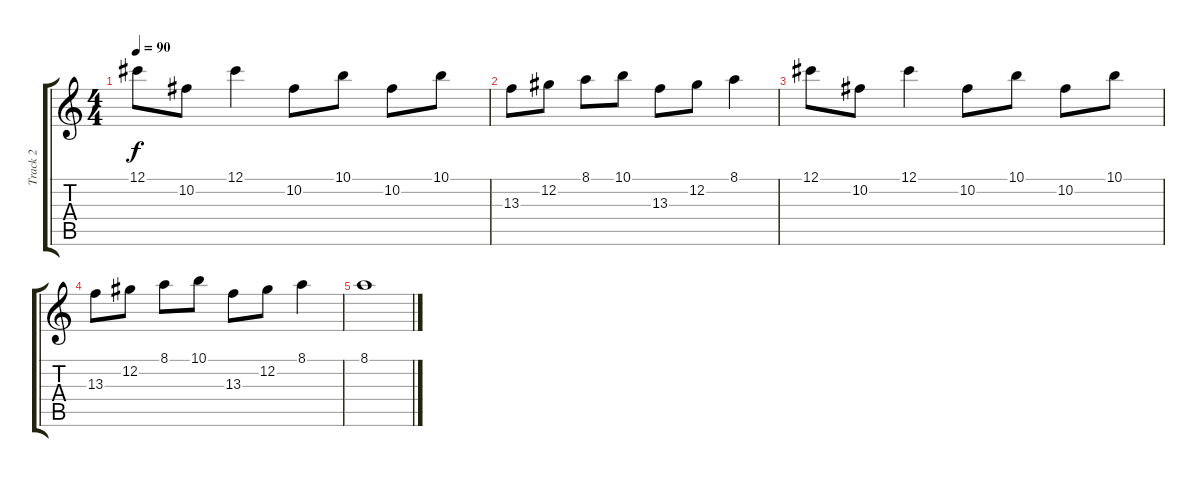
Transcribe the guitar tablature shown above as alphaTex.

\track ("Track 2" "Track 2") {instrument distortionguitar}
\staff {score tabs}
\tuning (Db4 Ab3 E3 B2 Gb2 B1) {hide}
\ts (4 4)
\tempo 90
\clef g2
\ks c
12.1.8{dy f} 10.2.8 12.1.4 10.2.8 10.1.8 10.2.8 10.1.8 |
13.3.8 12.2.8 8.1.8 10.1.8 13.3.8 12.2.8 8.1.4 |
12.1.8 10.2.8 12.1.4 10.2.8 10.1.8 10.2.8 10.1.8 |
13.3.8 12.2.8 8.1.8 10.1.8 13.3.8 12.2.8 8.1.4 |
8.1.1
